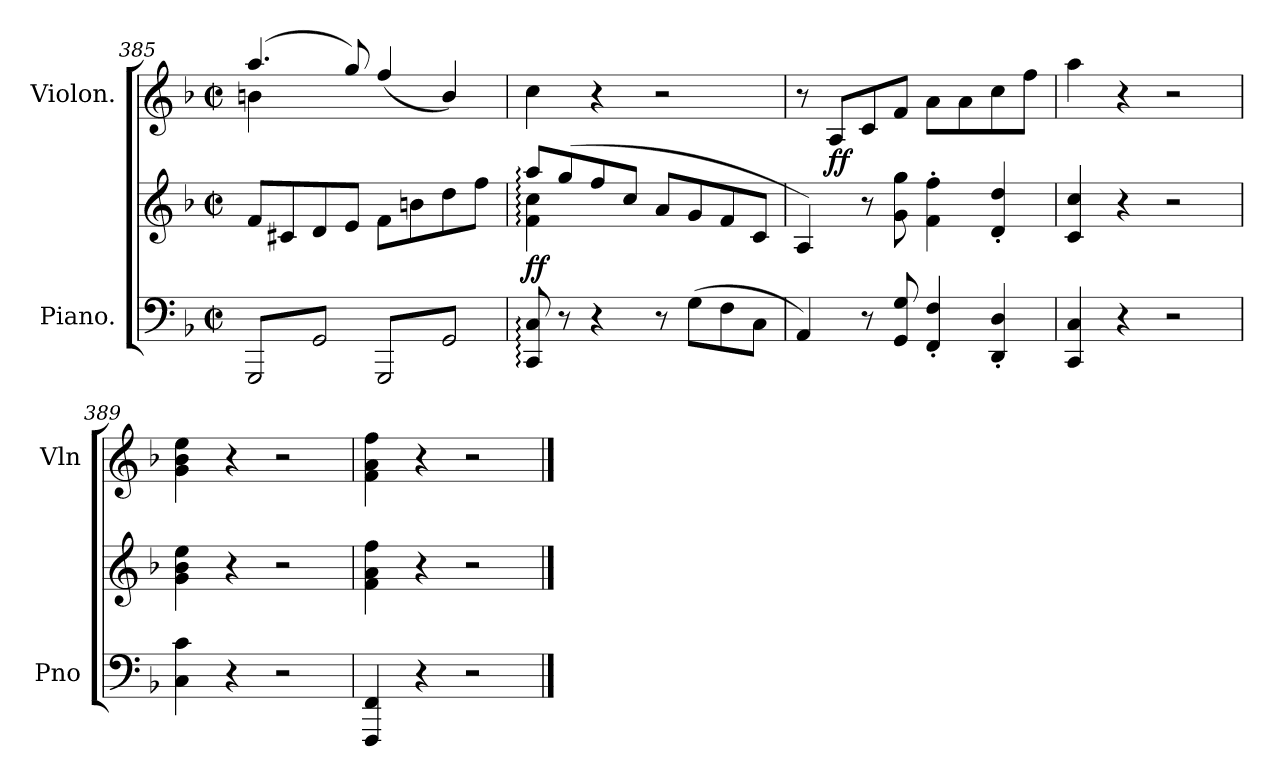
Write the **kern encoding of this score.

**kern	**kern	**dynam	**kern	**dynam
*part2	*part2	*part2	*part1	*part1
*staff3	*staff2	*staff2/3	*staff1	*staff1
*I"Piano.	*	*	*I"Violon.	*
*I'Pno	*	*	*I'Vln	*
*clefF4	*clefG2	*	*clefG2	*
*k[b-]	*k[b-]	*	*k[b-]	*
*M2/2	*M2/2	*	*M2/2	*
*met(c|)	*met(c|)	*	*met(c|)	*
=385	=385	=385	=385	=385
*	*	*	*^	*
*tremolo	*	*	*	*	*
8GGG/L	8f/L	.	(4.aa/	4bn\	.
8GG/	8c#X/	.	.	.	.
8GGG/	8d/	.	.	2.ryy	.
8GG/J	8e/J	.	8gg/)	.	.
8GGG/L	8f\L	.	(>4ff/	.	.
8GG/	8bn\	.	.	.	.
8GGG/	8dd\	.	4b/)	.	.
8GG/J	8ff\J	.	.	.	.
*Xtremolo	*	*	*	*	*
*	*	*	*v	*v	*
=386	=386	=386	=386	=386
*	*^	*	*	*
8CC:/ 8C:/	8aa:/L	4f:\ 4cc:\	ff	4cc\	.
8r	(8gg/	.	.	.	.
4r	8ff/	2.ryy	.	4r	.
.	8cc/J	.	.	.	.
8r	8a/L	.	.	2r	.
(8G\L	8g/	.	.	.	.
8F\	8f/	.	.	.	.
8C\J	8c/J	.	.	.	.
*	*v	*v	*	*	*
=387	=387	=387	=387	=387
4AA/)	4A/)	.	8r	.
.	.	.	8A/L	ff
8r	8r	.	8c/	.
8GG/ 8G/	8g\ 8gg\	.	8f/J	.
4FF'/ 4F'/	4f'\ 4ff'\	.	8a\L	.
.	.	.	8a\	.
4DD'/ 4D'/	4d'/ 4dd'/	.	8cc\	.
.	.	.	8ff\J	.
=388	=388	=388	=388	=388
4CC/ 4C/	4c/ 4cc/	.	4aa\	.
4r	4r	.	4r	.
2r	2r	.	2r	.
=389	=389	=389	=389	=389
4C\ 4c\	4g\ 4b-\ 4ee\	.	4g\ 4b-\ 4ee\	.
4r	4r	.	4r	.
2r	2r	.	2r	.
=390	=390	=390	=390	=390
4FFF/ 4FF/	4f\ 4a\ 4ff\	.	4f\ 4a\ 4ff\	.
4r	4r	.	4r	.
2r	2r	.	2r	.
==	==	==	==	==
*-	*-	*-	*-	*-
